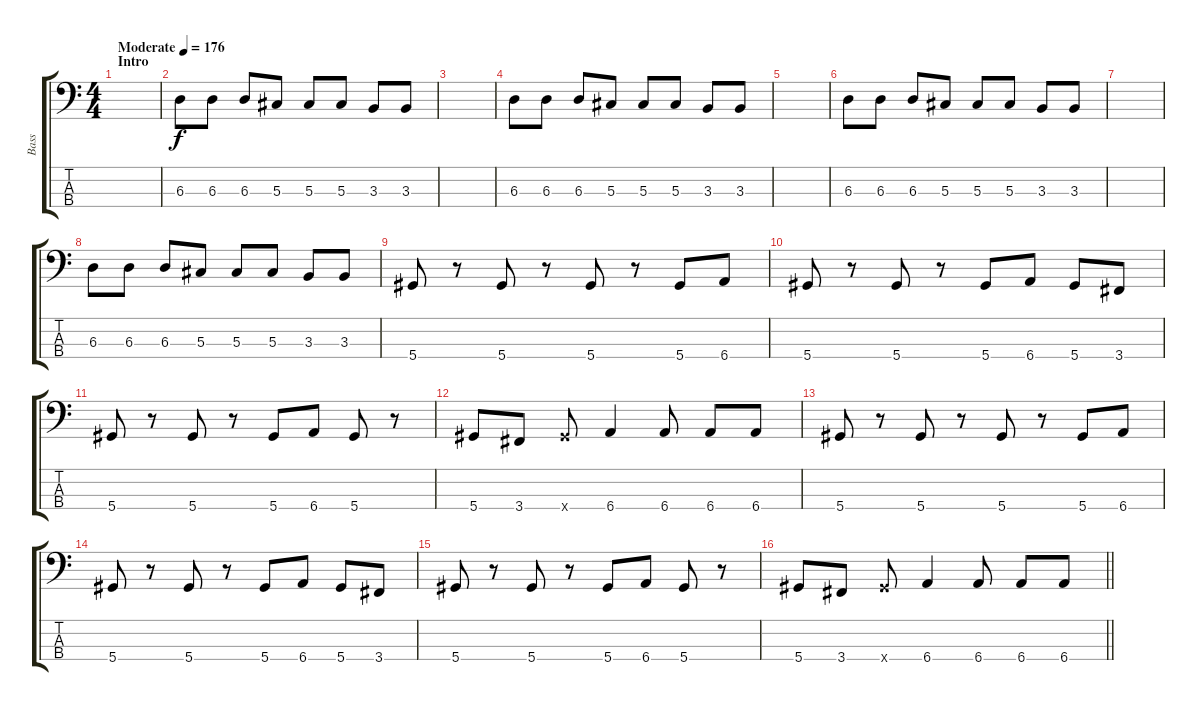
\track ("Bass" "Bass") {instrument electricbassfinger}
\staff {score tabs}
\tuning (Gb2 Db2 Ab1 Eb1) {hide}
\ts (4 4)
\section ("" "Intro")
\tempo (176 "Moderate")
\clef f4
\ks c
|
6.3.8 6.3.8 6.3.8 5.3.8 5.3.8 5.3.8 3.3.8 3.3.8 |
|
6.3.8 6.3.8 6.3.8 5.3.8 5.3.8 5.3.8 3.3.8 3.3.8 |
|
6.3.8 6.3.8 6.3.8 5.3.8 5.3.8 5.3.8 3.3.8 3.3.8 |
|
6.3.8 6.3.8 6.3.8 5.3.8 5.3.8 5.3.8 3.3.8 3.3.8 |
5.4.8 r.8 5.4.8 r.8 5.4.8 r.8 5.4.8 6.4.8 |
5.4.8 r.8 5.4.8 r.8 5.4.8 6.4.8 5.4.8 3.4.8 |
5.4.8 r.8 5.4.8 r.8 5.4.8 6.4.8 5.4.8 r.8 |
5.4.8 3.4.8 5.4{x}.8 6.4.4 6.4.8 6.4.8 6.4.8 |
5.4.8 r.8 5.4.8 r.8 5.4.8 r.8 5.4.8 6.4.8 |
5.4.8 r.8 5.4.8 r.8 5.4.8 6.4.8 5.4.8 3.4.8 |
5.4.8 r.8 5.4.8 r.8 5.4.8 6.4.8 5.4.8 r.8 |
\barLineRight lightlight
5.4.8 3.4.8 5.4{x}.8 6.4.4 6.4.8 6.4.8 6.4.8
